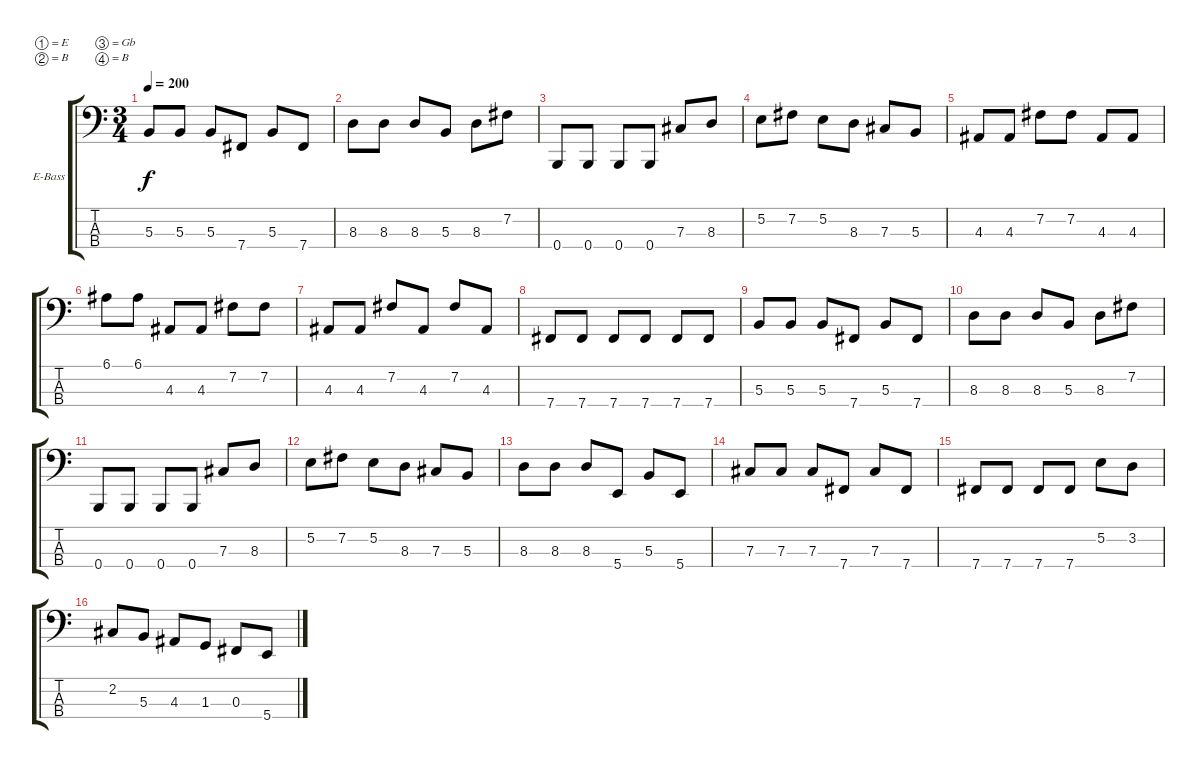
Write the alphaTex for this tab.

\bracketExtendMode groupsimilarinstruments
\firstSystemTrackNameOrientation horizontal
\otherSystemsTrackNameOrientation horizontal
\track ("Track 9" "E-Bass") {multiBarRest instrument electricbassfinger}
\staff {score tabs}
\tuning (E2 B1 Gb1 B0)
\ts (3 4)
\tempo 200
\clef f4
\ks c
5.3.8{dy f} 5.3.8 5.3.8 7.4.8 5.3.8 7.4.8 |
8.3.8 8.3.8 8.3.8 5.3.8 8.3.8 7.2.8 |
0.4.8 0.4.8 0.4.8 0.4.8 7.3.8 8.3.8 |
5.2.8 7.2.8 5.2.8 8.3.8 7.3.8 5.3.8 |
4.3.8 4.3.8 7.2.8 7.2.8 4.3.8 4.3.8 |
6.1.8 6.1.8 4.3.8 4.3.8 7.2.8 7.2.8 |
4.3.8 4.3.8 7.2.8 4.3.8 7.2.8 4.3.8 |
7.4.8 7.4.8 7.4.8 7.4.8 7.4.8 7.4.8 |
5.3.8 5.3.8 5.3.8 7.4.8 5.3.8 7.4.8 |
8.3.8 8.3.8 8.3.8 5.3.8 8.3.8 7.2.8 |
0.4.8 0.4.8 0.4.8 0.4.8 7.3.8 8.3.8 |
5.2.8 7.2.8 5.2.8 8.3.8 7.3.8 5.3.8 |
8.3.8 8.3.8 8.3.8 5.4.8 5.3.8 5.4.8 |
7.3.8 7.3.8 7.3.8 7.4.8 7.3.8 7.4.8 |
7.4.8 7.4.8 7.4.8 7.4.8 5.2.8 3.2.8 |
2.2.8 5.3.8 4.3.8 1.3.8 0.3.8 5.4.8
